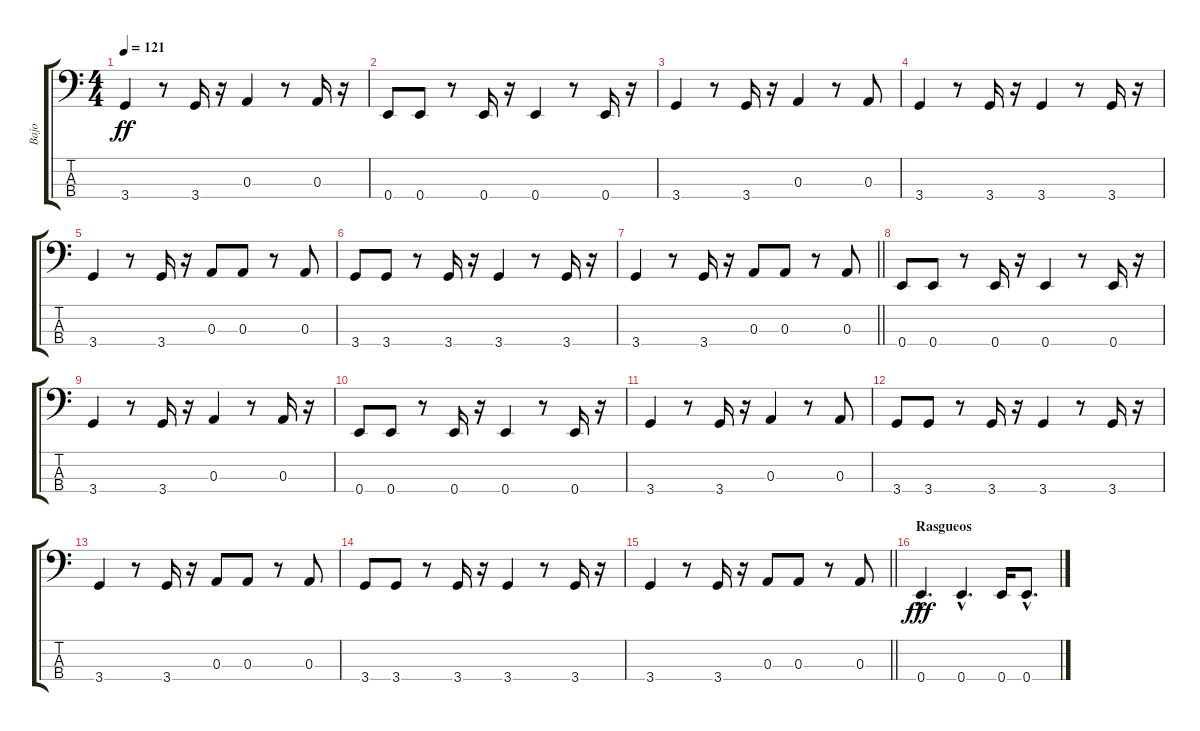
\track ("Bajo" "Bajo") {instrument electricbasspick}
\staff {score tabs}
\tuning (G2 D2 A1 E1) {hide}
\ts (4 4)
\tempo 121
\clef f4
\ks c
3.4.4{dy ff} r.8 3.4.16 r.16 0.3.4 r.8 0.3.16 r.16 |
0.4.8 0.4.8 r.8 0.4.16 r.16 0.4.4 r.8 0.4.16 r.16 |
3.4.4 r.8 3.4.16 r.16 0.3.4 r.8 0.3.8 |
3.4.4 r.8 3.4.16 r.16 3.4.4 r.8 3.4.16 r.16 |
3.4.4 r.8 3.4.16 r.16 0.3.8 0.3.8 r.8 0.3.8 |
3.4.8 3.4.8 r.8 3.4.16 r.16 3.4.4 r.8 3.4.16 r.16 |
\barLineRight lightlight
3.4.4 r.8 3.4.16 r.16 0.3.8 0.3.8 r.8 0.3.8 |
0.4.8 0.4.8 r.8 0.4.16 r.16 0.4.4 r.8 0.4.16 r.16 |
3.4.4 r.8 3.4.16 r.16 0.3.4 r.8 0.3.16 r.16 |
0.4.8 0.4.8 r.8 0.4.16 r.16 0.4.4 r.8 0.4.16 r.16 |
3.4.4 r.8 3.4.16 r.16 0.3.4 r.8 0.3.8 |
3.4.8 3.4.8 r.8 3.4.16 r.16 3.4.4 r.8 3.4.16 r.16 |
3.4.4 r.8 3.4.16 r.16 0.3.8 0.3.8 r.8 0.3.8 |
3.4.8 3.4.8 r.8 3.4.16 r.16 3.4.4 r.8 3.4.16 r.16 |
\barLineRight lightlight
3.4.4 r.8 3.4.16 r.16 0.3.8 0.3.8 r.8 0.3.8 |
\section ("" "Rasgueos")
0.4{hac}.4{d dy fff} 0.4{hac}.4{d} 0.4.16 0.4{hac}.8{d}
